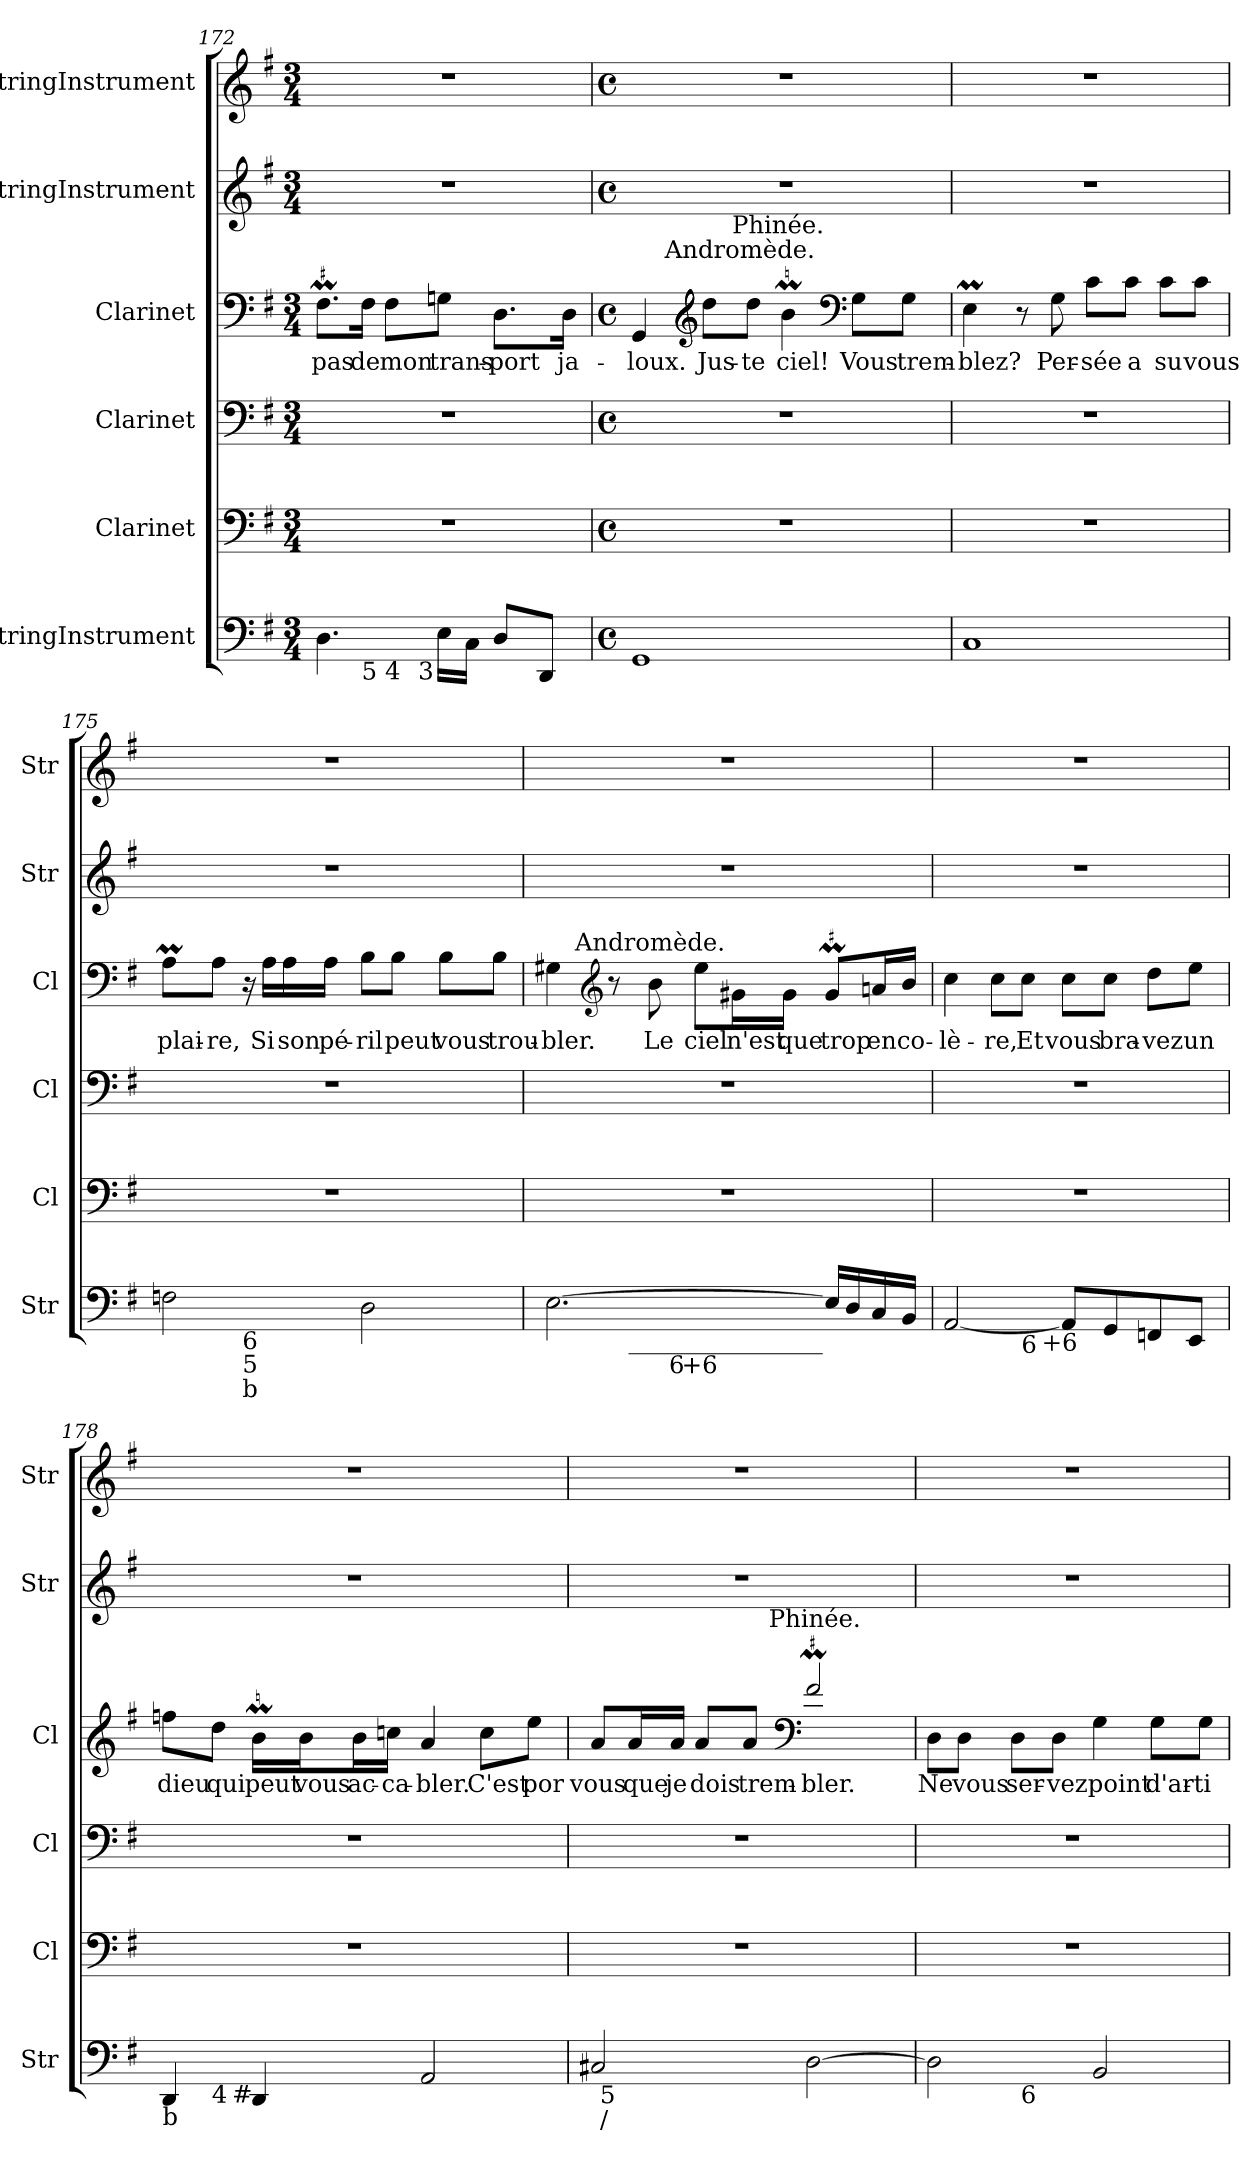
**kern	**kern	**kern	**kern	**text	**kern	**kern
*part6	*part5	*part4	*part3	*part3	*part2	*part1
*staff6	*staff5	*staff4	*staff3	*staff3	*staff2	*staff1
*I"StringInstrument	*I"Clarinet	*I"Clarinet	*I"Clarinet	*	*I"StringInstrument	*I"StringInstrument
*I'Str	*I'Cl	*I'Cl	*I'Cl	*	*I'Str	*I'Str
*clefF4	*clefF4	*clefF4	*clefF4	*	*clefG2	*clefG2
*	*ITrd1c2	*ITrd1c2	*ITrd1c2	*	*	*
*k[f#]	*k[b-]	*k[b-]	*k[b-]	*	*k[f#]	*k[f#]
*G:	*F:	*F:	*F:	*	*G:	*G:
*M3/4	*M3/4	*M3/4	*M3/4	*	*M3/4	*M3/4
=172	=172	=172	=172	=172	=172	=172
*^	*	*	*	*	*	*
*	*^	*	*	*	*	*	*
*	*	*^	*	*	*	*	*	*
4.D\	8.ryy	4ryy	4ryy	2.r	2.r	8.EM\L	pas	2.r	2.r
!	!LO:TX:b:t=5	!	!	!	!	!	!	!	!
.	2ryy	.	.	.	.	16E\Jk	de	.	.
!	!	!LO:TX:b:t=4	!	!	!	!	!	!	!
.	.	2ryy	16ryy	.	.	8E\L	mon	.	.
.	.	.	64ryy	.	.	.	.	.	.
!	!	!	!LO:TX:b:t=3	!	!	!	!	!	!
.	.	.	4ryy	.	.	.	.	.	.
16E\LL	.	.	.	.	.	8F\J	trans-	.	.
16C\JJ	.	.	.	.	.	.	.	.	.
8D/L	.	.	.	.	.	8.C\L	-port	.	.
.	.	.	8ryy	.	.	.	.	.	.
8DD/J	.	.	.	.	.	.	.	.	.
.	16ryy	.	.	.	.	16C\Jk	ja-	.	.
.	.	.	32.ryy	.	.	.	.	.	.
*v	*v	*v	*v	*	*	*	*	*	*
!!LO:LB:g=z
=173	=173	=173	=173	=173	=173	=173
*M4/4	*M4/4	*M4/4	*M4/4	*	*M4/4	*M4/4
*met(c)	*met(c)	*met(c)	*met(c)	*	*met(c)	*met(c)
*	*	*	*^	*	*	*
*	*	*	*	*^	*	*	*
1GG	1r	1r	4FF/	16..ryy	4ryy	-loux.	1r	1r
!	!	!	!	!LO:TX:a:t=Andromède.	!	!	!	!
.	.	.	.	2ryy	.	.	.	.
*	*	*	*clefG2	*	*	*	*	*
.	.	.	8cc\L	.	16.ryy	Jus-	.	.
!	!	!	!	!	!LO:TX:a:t=Phinée.	!	!	!
.	.	.	.	.	2ryy	.	.	.
.	.	.	8cc\J	.	.	-te	.	.
.	.	.	4aM\	.	.	ciel!	.	.
.	.	.	.	4ryy	.	.	.	.
*	*	*	*clefF4	*	*	*	*	*
.	.	.	8F\L	.	.	Vous	.	.
.	.	.	.	.	8ryy	.	.	.
.	.	.	.	8ryy	.	.	.	.
.	.	.	8F\J	.	.	trem-	.	.
.	.	.	.	.	32ryy	.	.	.
.	.	.	.	64ryy	.	.	.	.
*	*	*	*v	*v	*v	*	*	*
=174	=174	=174	=174	=174	=174	=174
1C	1r	1r	4DM\	-blez?	1r	1r
.	.	.	8r	.	.	.
.	.	.	8F\	Per-	.	.
.	.	.	8B-\L	-sée	.	.
.	.	.	8B-\J	a	.	.
.	.	.	8B-\L	su	.	.
.	.	.	8B-\J	vous	.	.
!!LO:PB:g=z
=175	=175	=175	=175	=175	=175	=175
*^	*	*	*	*	*	*
2Fn\	4ryy	1r	1r	8GM\L	plai-	1r	1r
.	.	.	.	8G\J	-re,	.	.
!	!LO:TX:b:t=6\n5	!	!	!	!	!	!
!	!LO:TX:b:t=b	!	!	!	!	!	!
.	2.ryy	.	.	16r	.	.	.
.	.	.	.	16G\LL	Si	.	.
.	.	.	.	16G\	son	.	.
.	.	.	.	16G\JJ	pé-	.	.
2D\	.	.	.	8A\L	-ril	.	.
.	.	.	.	8A\J	peut	.	.
.	.	.	.	8A\L	vous	.	.
.	.	.	.	8A\J	trou-	.	.
=176	=176	=176	=176	=176	=176	=176	=176
!LO:TX:b:t=#	!	!	!	!	!	!	!
*^	*^	*	*	*^	*	*	*
[2.E\	4ryy	4..ryy	4...ryy	1r	1r	4F#X\	16..ryy	-bler.	1r	1r
!	!	!	!	!	!	!	!LO:TX:a:t=Andromède.	!	!	!
.	.	.	.	.	.	.	2ryy	.	.	.
*	*	*	*	*	*	*clefG2	*	*	*	*
.	16ryy	.	.	.	.	8r	.	.	.	.
!	!LO:TX:b:t=________________	!	!	!	!	!	!	!	!	!
.	2ryy	.	.	.	.	.	.	.	.	.
.	.	.	.	.	.	8a\	.	Le	.	.
!	!	!LO:TX:b:t=6	!	!	!	!	!	!	!	!
.	.	2ryy	.	.	.	.	.	.	.	.
!	!	!	!LO:TX:b:t=+6	!	!	!	!	!	!	!
.	.	.	2ryy	.	.	.	.	.	.	.
.	.	.	.	.	.	8dd\L	.	ciel	.	.
.	.	.	.	.	.	.	4ryy	.	.	.
.	.	.	.	.	.	16f#X\L	.	n'est	.	.
.	.	.	.	.	.	16f#\JJ	.	que	.	.
16E/LL]	.	.	.	.	.	8f#M/L	.	trop	.	.
16D/	8.ryy	.	.	.	.	.	.	.	.	.
.	.	.	.	.	.	.	8ryy	.	.	.
16C/	.	.	.	.	.	16g/L	.	en	.	.
16BB/JJ	.	16ryy	.	.	.	16a/JJ	.	co-	.	.
.	.	.	32ryy	.	.	.	.	.	.	.
.	.	.	.	.	.	.	64ryy	.	.	.
*	*	*v	*v	*	*	*v	*v	*	*	*
!!LO:LB:g=z
=177	=177	=177	=177	=177	=177	=177	=177	=177
[2AA/	4.ryy	4..ryy	1r	1r	4b-\	-lè-	1r	1r
.	.	.	.	.	8b-\L	-re,	.	.
!	!LO:TX:b:t=6	!	!	!	!	!	!	!
.	2ryy	.	.	.	8b-\J	Et	.	.
!	!	!LO:TX:b:t=+6	!	!	!	!	!	!
.	.	2ryy	.	.	.	.	.	.
8AA/L]	.	.	.	.	8b-\L	vous	.	.
8GG/	.	.	.	.	8b-\J	bra-	.	.
8FFn/	.	.	.	.	8cc\L	-vez	.	.
8EE/J	8ryy	.	.	.	8dd\J	un	.	.
.	.	16ryy	.	.	.	.	.	.
=178	=178	=178	=178	=178	=178	=178	=178	=178
!LO:TX:b:t=b	!	!	!	!	!	!	!	!
4DD/	8ryy	8.ryy	1r	1r	8ee-X\L	dieu	1r	1r
!	!LO:TX:b:t=4	!	!	!	!	!	!	!
.	2..ryy	.	.	.	8cc\J	qui	.	.
!	!	!LO:TX:b:t=#	!	!	!	!	!	!
.	.	2ryy	.	.	.	.	.	.
4DD/	.	.	.	.	16aM\LL	peut	.	.
.	.	.	.	.	16a\J	vous	.	.
.	.	.	.	.	16a\L	ac-	.	.
.	.	.	.	.	16b-\JJ	-ca-	.	.
2AA/	.	.	.	.	4g/	-bler.	.	.
.	.	4ryy	.	.	.	.	.	.
.	.	.	.	.	8b-\L	C'est	.	.
.	.	.	.	.	8dd\J	por	.	.
.	.	16ryy	.	.	.	.	.	.
*	*v	*v	*	*	*	*	*	*
!!LO:LB:g=z
=179	=179	=179	=179	=179	=179	=179	=179
*	*	*	*	*^	*	*	*
2C#X/	64ryy	1r	1r	8g/L	4...ryy	vous	1r	1r
!	!LO:TX:b:t=5	!	!	!	!	!	!	!
!	!LO:TX:b:t=/	!	!	!	!	!	!	!
.	2ryy	.	.	.	.	.	.	.
.	.	.	.	16g/L	.	que	.	.
.	.	.	.	16g/JJ	.	je	.	.
.	.	.	.	8g/L	.	dois	.	.
.	.	.	.	8g/J	.	trem-	.	.
!	!	!	!	!	!LO:TX:a:t=Phinée.	!	!	!
.	.	.	.	.	2ryy	.	.	.
*	*	*	*	*clefF4	*	*	*	*
[2D\	.	.	.	2eM/	.	-bler.	.	.
.	4ryy	.	.	.	.	.	.	.
.	8...ryy	.	.	.	.	.	.	.
.	.	.	.	.	32ryy	.	.	.
*	*	*	*	*v	*v	*	*	*
=180	=180	=180	=180	=180	=180	=180	=180
2D\]	4ryy	1r	1r	8C\L	Ne	1r	1r
.	.	.	.	8C\J	vous	.	.
.	64ryy	.	.	8C\L	ser-	.	.
!	!LO:TX:b:t=6	!	!	!	!	!	!
.	2ryy	.	.	.	.	.	.
.	.	.	.	8C\J	-vez	.	.
2BB/	.	.	.	4F\	point	.	.
.	.	.	.	8F\L	d'ar-	.	.
.	8...ryy	.	.	.	.	.	.
.	.	.	.	8F\J	-ti-	.	.
*v	*v	*	*	*	*	*	*
=	=	=	=	=	=	=
*-	*-	*-	*-	*-	*-	*-
